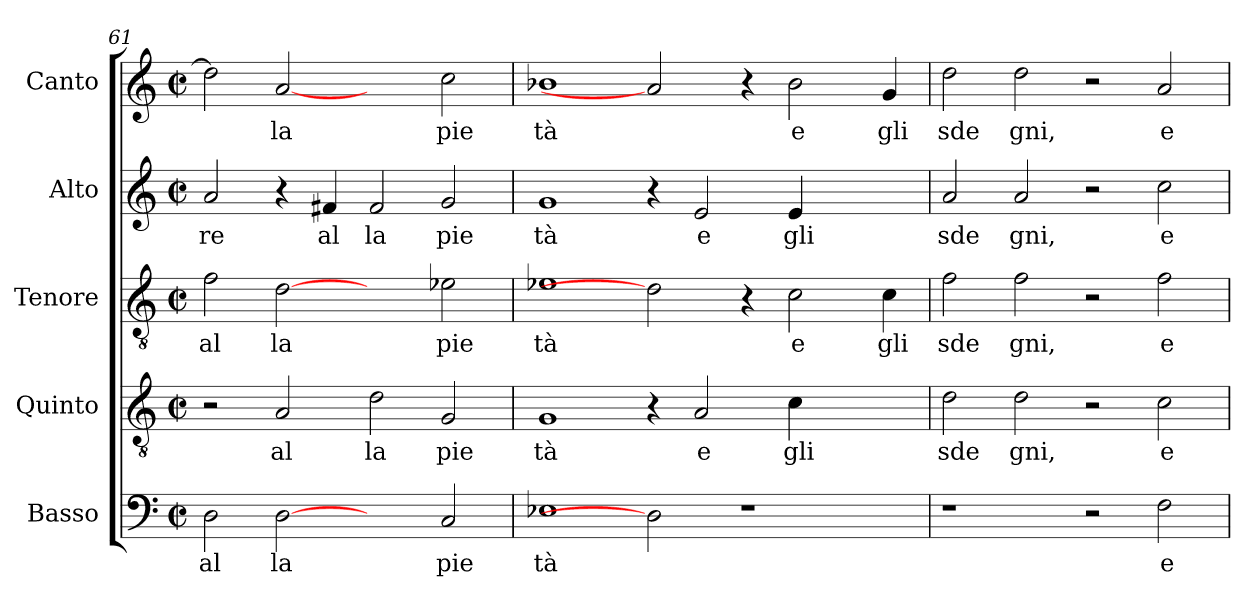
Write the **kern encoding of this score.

**kern	**text	**kern	**text	**kern	**text	**kern	**text	**kern	**text
*part5	*part5	*part4	*part4	*part3	*part3	*part2	*part2	*part1	*part1
*staff5	*staff5	*staff4	*staff4	*staff3	*staff3	*staff2	*staff2	*staff1	*staff1
*I"Basso	*	*I"Quinto	*	*I"Tenore	*	*I"Alto	*	*I"Canto	*
*clefF4	*	*clefGv2	*	*clefGv2	*	*clefG2	*	*clefG2	*
*M2/2	*	*M2/2	*	*M2/2	*	*M2/2	*	*M2/2	*
*met(c|)	*	*met(c|)	*	*met(c|)	*	*met(c|)	*	*met(c|)	*
=61	=61	=61	=61	=61	=61	=61	=61	=61	=61
!	!LO:LY:b:cj	!	!	!	!LO:LY:b:cj	!	!LO:LY:b:cj	!	!
2D\	al	2r	.	2f\	al	2a/	re	2dd\]	.
!	!LO:LY:b:cj	!	!LO:LY:b:cj	!	!LO:LY:b:cj	!	!	!	!LO:LY:b:cj
[2D	la	2A/	al	[2d	la	4r	.	[2a	la
!	!	!	!	!	!	!	!LO:LY:b:cj	!	!
.	.	.	.	.	.	4f#X/	al	.	.
!	!	!	!LO:LY:b:cj	!	!	!	!LO:LY:b:cj	!	!
2ryy	.	2d\	la	2ryy	.	2f#/	la	2ryy	.
!	!LO:LY:b:cj	!	!LO:LY:b:cj	!	!LO:LY:b:cj	!	!LO:LY:b:cj	!	!LO:LY:b:cj
2C/	pie	2G/	pie	2e-X\	pie	2g/	pie	2cc\	pie
=62	=62	=62	=62	=62	=62	=62	=62	=62	=62
!	!LO:LY:b:cj	!	!LO:LY:b:cj	!	!LO:LY:b:cj	!	!LO:LY:b:cj	!	!LO:LY:b:cj
1E-X	tà	1G	tà	1e-X	tà	1g	tà	1b-X	tà
2D]	.	4r	.	2d]	.	4r	.	2a]	.
!	!	!	!LO:LY:b:cj	!	!	!	!LO:LY:b:cj	!	!
.	.	2A/	e	.	.	2e/	e	.	.
1r	.	.	.	4r	.	.	.	4r	.
!	!	!	!LO:LY:b:cj	!	!LO:LY:b:cj	!	!LO:LY:b:cj	!	!LO:LY:b:cj
.	.	4c\	gli	2c\	e	4e/	gli	2b-\	e
.	.	2ryy	.	.	.	2ryy	.	.	.
!	!	!	!	!	!LO:LY:b:cj	!	!	!	!LO:LY:b:cj
.	.	.	.	4c\	gli	.	.	4g/	gli
=63	=63	=63	=63	=63	=63	=63	=63	=63	=63
!	!	!	!LO:LY:b:cj	!	!LO:LY:b:cj	!	!LO:LY:b:cj	!	!LO:LY:b:cj
1r	.	2d\	sde	2f\	sde	2a/	sde	2dd\	sde
!	!	!	!LO:LY:b:cj	!	!LO:LY:b:cj	!	!LO:LY:b:cj	!	!LO:LY:b:cj
.	.	2d\	gni,	2f\	gni,	2a/	gni,	2dd\	gni,
2r	.	2r	.	2r	.	2r	.	2r	.
!	!LO:LY:b:cj	!	!LO:LY:b:cj	!	!LO:LY:b:cj	!	!LO:LY:b:cj	!	!LO:LY:b:cj
2F\	e	2c\	e	2f\	e	2cc\	e	2a/	e
=	=	=	=	=	=	=	=	=	=
*-	*-	*-	*-	*-	*-	*-	*-	*-	*-
